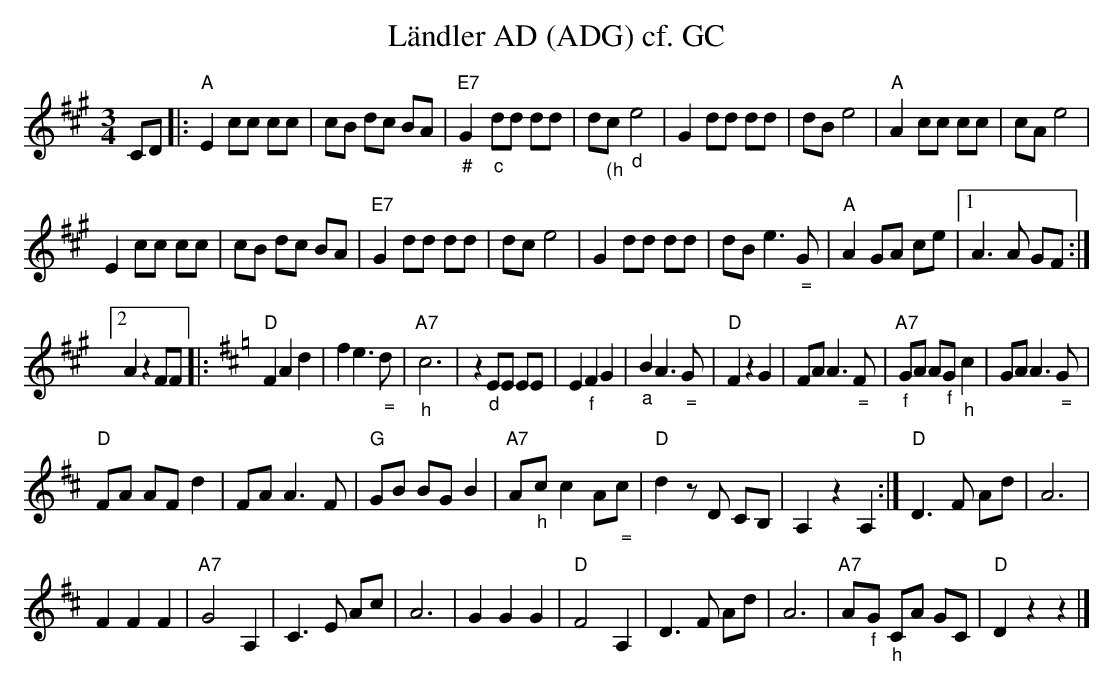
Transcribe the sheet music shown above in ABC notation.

X:1
T:L\"andler AD (ADG) cf. GC
M:3/4
L:1/8
K:Amaj%%MIDI gchordon
CD |: "A"E2cc cc | cB dc BA | "E7""_#"G2"_c"dd dd | d"_(h"c"_d"e4 | G2dd dd | dBe4 |\
"A"A2cc cc | \
cAe4 |
E2cc cc | cB dc BA | "E7"G2dd dd | dce4 | G2dd dd |\
dBe3"_ ="G | "A"A2GA ce |1 \
A3A GF :|2
A2z2FF |: [K:Dmaj] "D"F2A2d2 | f2e3"_ ="d | "A7""_h"c6 | z2"_d"EE EE | \
E2"_f"F2G2 | "_a"B2A3"_ ="G | \
"D"F2z2G2 | FAA3"_ ="F | "A7""_f"GA A"_f"G"_h"c2 | GAA3"_ ="G |
"D"FA AFd2 | \
FAA3F | "G"GB BGB2 | \
"A7"A"_h"cc2A"_ ="c | "D"d2zD CB, | A,2z2A,2 :| "D"D3F Ad | A6 |
F2F2F2 | "A7"G4A,2 | \
C3E Ac | A6 | G2G2G2 | "D"F4A,2 | D3F Ad | A6 | "A7"A"_f"G "_h"CA GC | "D"D2z2z2 |]
